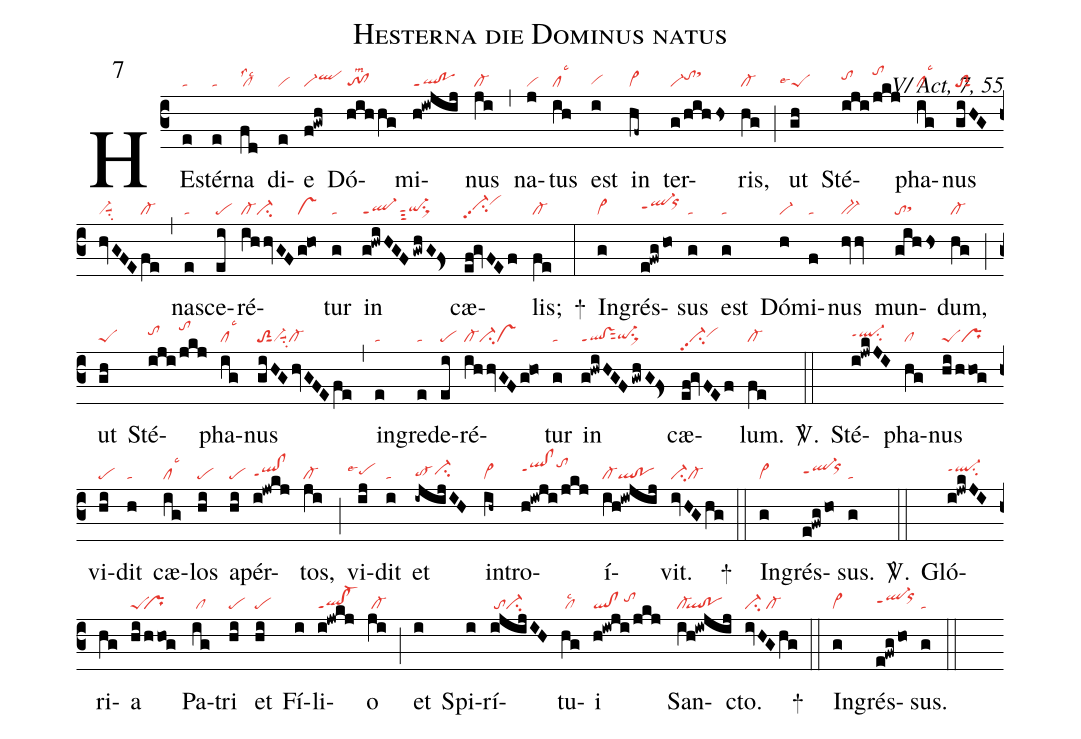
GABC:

name: Hesterna die Dominus natus;
commentary: V/ Act, 7, 55;
mode: 7;
nabc-lines: 1;
%%
(c3)
HEs(e|ta)tér(e|ta)na(fd|cllss2lsc2) di(e|vi)e(f!gwh|vi-qlhi) Dó(hihhg|to!cllsm2)mi(h!iwjij|ql!poppt1)nus(ji|cl-) (,)
na(j|vi)tus(ih|cllsc3) est(i|vihg) in(hf~|vi>) ter(g/hihhs|vi-tohisthk)ris,(hg|cl-) (;)
ut(gh|```peSlse4) Sté(iji/|tohi|jkj|tohk)pha(ig|cllsc3)nus(giHG|toS2sut1|hvGFE|vi-suu1su2|fe|cl-) (,)
na(e|ta)sce(ei|pe)ré(ihhvGF|cl-ci-|g!ho|vs)tur(g|ta) in(g!hwiHGF/gwhG!Fs>|ql-ppt1sut3qi-hgsu1sux1) cæ(ef!gvFEf|vi-hhpp2su2vihj)lis;(fe|cl-) +(:)
In(g|vi>)grés(e!fwg/ho|ql-hhppt1``orhj)sus(g|ta) est(g|ta) Dó(h|vi-)mi(f|ta)nus(hvhv|bv-) mun(gihhs|tosthh)dum,(hg|cl-) (;)
ut(gh|peS) Sté(iji/|tohi|jkj|tohk)pha(ig|cllsc3)nus(giHGhvGFEfe|toS2sut1vi-suu1su2cl-) (,)
in(e|ta)gre(e|ta)de(ei|pe)ré(ihhvGFg!ho|cl-ci-vs)tur(g|ta) in(g!hwiHGF/gwhG!fs<|ql!vsppt1sut2qi-hgsu1sux1) cæ(ef!gvFEf|vi-pp2su2vihh)lum.(fe|cl-) <sp>V/</sp>.(::)
Sté(i!jwkJI|ql-hhppt1su2)pha(hg|cl)nus(hi/hhog|peSpr) vi(hi|pe)dit(h|ta) cæ(ig|cllsc3)los(hi|pe) a(hi|pe)pér(i!jwkj|qlhg!clhgppt1)tos,(ji|cl-) (;)
vi(ij|```pehhlse4)dit(i|ta) et(-ijijIH|to-hgci-hh) in(ih~|vi>)tro(h!iwji/jkj|qlhi!clhippt1tohk)í(ih!iwjij|cl-ql!po)vit.(ivHGhg|ci-cl-) +(::)
In(g|vi>)grés(e!fwg/ho|ql-hhppt1``orhj)sus.(g|ta) <sp>V/</sp>.(::)
Gló(i!jwkJI|ql-hippt1su2)ri(hg)a(hi/hhog|peS``pr) Pa(ig|/cl)tri(hi|pe) et(hi|pe) Fí(i)li(i!jwkj|ql!cl-ppt1)o(ji|/cl-) (;)
et(i) Spi(i)rí(i!@jijIH|/toci-)tu(hg|/cllsc2)i(h!iwji/jkj|ql!cl/tohi) San(ih!iw!@jij|cl-``ql!po)cto.(ivHGhg|ci-/cl-) +(::)
In(g|vi>)grés(e!fwg/ho|ql-hhppt1``orhj)sus.(g|ta) (::)
